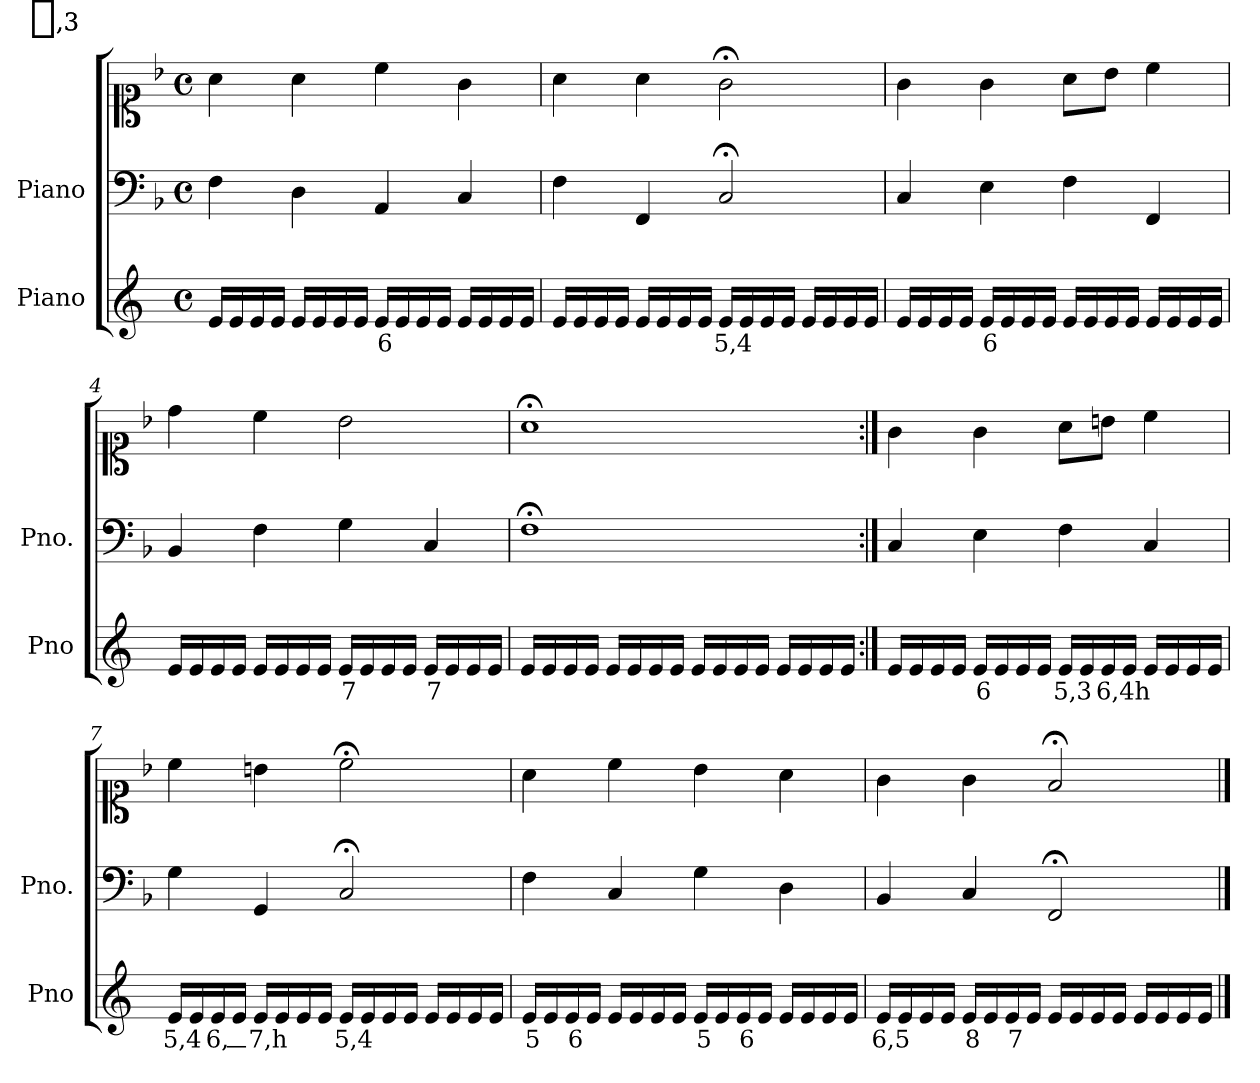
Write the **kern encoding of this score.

**kern	**text	**kern	**kern
*part2	*part2	*part1	*part1
*staff3	*staff3	*staff2	*staff1
*I"Piano	*	*I"Piano	*
*I'Pno	*	*I'Pno.	*
*clefG2	*	*clefF4	*clefC1
*k[]	*	*k[b-]	*k[b-]
*M4/4	*	*M4/4	*M4/4
*met(c)	*	*met(c)	*met(c)
=1	=1	=1	=1
16e/LL	.	4F\	4a\
16e/	.	.	.
16e/	.	.	.
16e/JJ	.	.	.
16e/LL	.	4D\	4a\
16e/	.	.	.
16e/	.	.	.
16e/JJ	.	.	.
!	!LO:LY:b	!	!
16e/LL	6	4AA/	4cc\
16e/	.	.	.
16e/	.	.	.
16e/JJ	.	.	.
16e/LL	.	4C/	4g\
16e/	.	.	.
16e/	.	.	.
16e/JJ	.	.	.
=2	=2	=2	=2
16e/LL	.	4F\	4a\
16e/	.	.	.
16e/	.	.	.
16e/JJ	.	.	.
16e/LL	.	4FF/	4a\
16e/	.	.	.
16e/	.	.	.
16e/JJ	.	.	.
!	!LO:LY:b	!	!
16e/LL	5,4	2C;</	2g;<\
16e/	.	.	.
16e/	.	.	.
16e/JJ	.	.	.
!	!LO:LY:b	!	!
16e/LL	_,3	.	.
16e/	.	.	.
16e/	.	.	.
16e/JJ	.	.	.
=3	=3	=3	=3
16e/LL	.	4C/	4g\
16e/	.	.	.
16e/	.	.	.
16e/JJ	.	.	.
!	!LO:LY:b	!	!
16e/LL	6	4E\	4g\
16e/	.	.	.
16e/	.	.	.
16e/JJ	.	.	.
16e/LL	.	4F\	8a\L
16e/	.	.	.
16e/	.	.	8b-\J
16e/JJ	.	.	.
16e/LL	.	4FF/	4cc\
16e/	.	.	.
16e/	.	.	.
16e/JJ	.	.	.
=4	=4	=4	=4
16e/LL	.	4BB-/	4dd\
16e/	.	.	.
16e/	.	.	.
16e/JJ	.	.	.
16e/LL	.	4F\	4cc\
16e/	.	.	.
16e/	.	.	.
16e/JJ	.	.	.
!	!LO:LY:b	!	!
16e/LL	7	4G\	2b-\
16e/	.	.	.
16e/	.	.	.
16e/JJ	.	.	.
!	!LO:LY:b	!	!
16e/LL	7	4C/	.
16e/	.	.	.
16e/	.	.	.
16e/JJ	.	.	.
=5	=5	=5	=5
16e/LL	.	1F;<	1a;<
16e/	.	.	.
16e/	.	.	.
16e/JJ	.	.	.
16e/LL	.	.	.
16e/	.	.	.
16e/	.	.	.
16e/JJ	.	.	.
16e/LL	.	.	.
16e/	.	.	.
16e/	.	.	.
16e/JJ	.	.	.
16e/LL	.	.	.
16e/	.	.	.
16e/	.	.	.
16e/JJ	.	.	.
=6:|!	=6:|!	=6:|!	=6:|!
16e/LL	.	4C/	4g\
16e/	.	.	.
16e/	.	.	.
16e/JJ	.	.	.
!	!LO:LY:b	!	!
16e/LL	6	4E\	4g\
16e/	.	.	.
16e/	.	.	.
16e/JJ	.	.	.
!	!LO:LY:b	!	!
16e/LL	5,3	4F\	8a\L
16e/	.	.	.
!	!LO:LY:b	!	!
16e/	6,4h	.	8bn\J
16e/JJ	.	.	.
16e/LL	.	4C/	4cc\
16e/	.	.	.
16e/	.	.	.
16e/JJ	.	.	.
=7	=7	=7	=7
!	!LO:LY:b	!	!
16e/LL	5,4	4G\	4cc\
16e/	.	.	.
!	!LO:LY:b	!	!
16e/	6,_	.	.
16e/JJ	.	.	.
!	!LO:LY:b	!	!
16e/LL	7,h	4GG/	4bn\
16e/	.	.	.
16e/	.	.	.
16e/JJ	.	.	.
!	!LO:LY:b	!	!
16e/LL	5,4	2C;</	2cc;<\
16e/	.	.	.
16e/	.	.	.
16e/JJ	.	.	.
!	!LO:LY:b	!	!
16e/LL	_,3	.	.
16e/	.	.	.
16e/	.	.	.
16e/JJ	.	.	.
=8	=8	=8	=8
!	!LO:LY:b	!	!
16e/LL	5	4F\	4a\
16e/	.	.	.
!	!LO:LY:b	!	!
16e/	6	.	.
16e/JJ	.	.	.
16e/LL	.	4C/	4cc\
16e/	.	.	.
16e/	.	.	.
16e/JJ	.	.	.
!	!LO:LY:b	!	!
16e/LL	5	4G\	4b-\
16e/	.	.	.
!	!LO:LY:b	!	!
16e/	6	.	.
16e/JJ	.	.	.
16e/LL	.	4D\	4a\
16e/	.	.	.
16e/	.	.	.
16e/JJ	.	.	.
=9	=9	=9	=9
!	!LO:LY:b	!	!
16e/LL	6,5	4BB-/	4g\
16e/	.	.	.
16e/	.	.	.
16e/JJ	.	.	.
!	!LO:LY:b	!	!
16e/LL	8	4C/	4g\
16e/	.	.	.
!	!LO:LY:b	!	!
16e/	7	.	.
16e/JJ	.	.	.
16e/LL	.	2FF;</	2f;</
16e/	.	.	.
16e/	.	.	.
16e/JJ	.	.	.
16e/LL	.	.	.
16e/	.	.	.
16e/	.	.	.
16e/JJ	.	.	.
==	==	==	==
*-	*-	*-	*-
